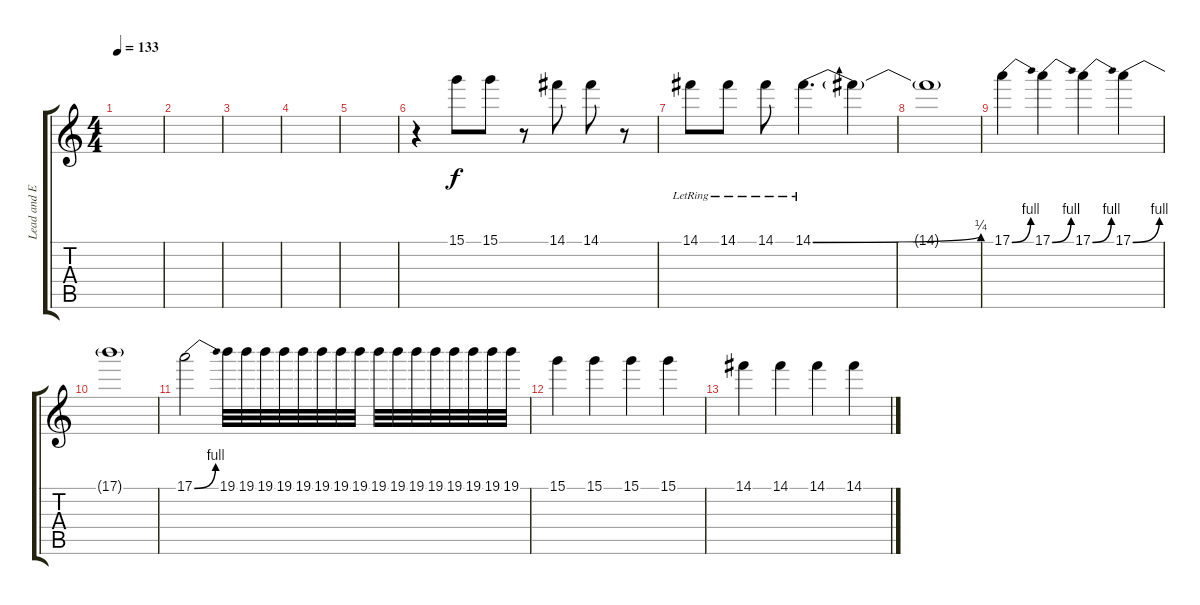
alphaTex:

\track ("Lead and Efect Guitar" "Lead and E") {instrument distortionguitar}
\staff {score tabs}
\tuning (E4 B3 G3 D3 A2 D2) {hide}
\ts (4 4)
\tempo 133
\clef g2
\ks c
|
|
|
|
|
r.4 15.1.8{dy f} 15.1.8 r.8 14.1.8 14.1.8 r.8 |
14.1{lr}.8 14.1{lr}.8 14.1{lr}.8 14.1{be (bend 0 0 60 1) lr}.4{d} 14.1{t}.4 |
14.1{t}.1 |
17.1{be (bend 0 0 60 4)}.4 17.1{be (bend 0 0 60 4)}.4 17.1{be (bend 0 0 60 4)}.4 17.1{be (bend 0 0 60 4)}.4 |
17.1{t}.1 |
17.1{be (bend 0 0 60 4)}.2 19.1.32 19.1.32 19.1.32 19.1.32 19.1.32 19.1.32 19.1.32 19.1.32 19.1.32 19.1.32 19.1.32 19.1.32 19.1.32 19.1.32 19.1.32 19.1.32 |
15.1.4 15.1.4 15.1.4 15.1.4 |
14.1.4 14.1.4 14.1.4 14.1.4
